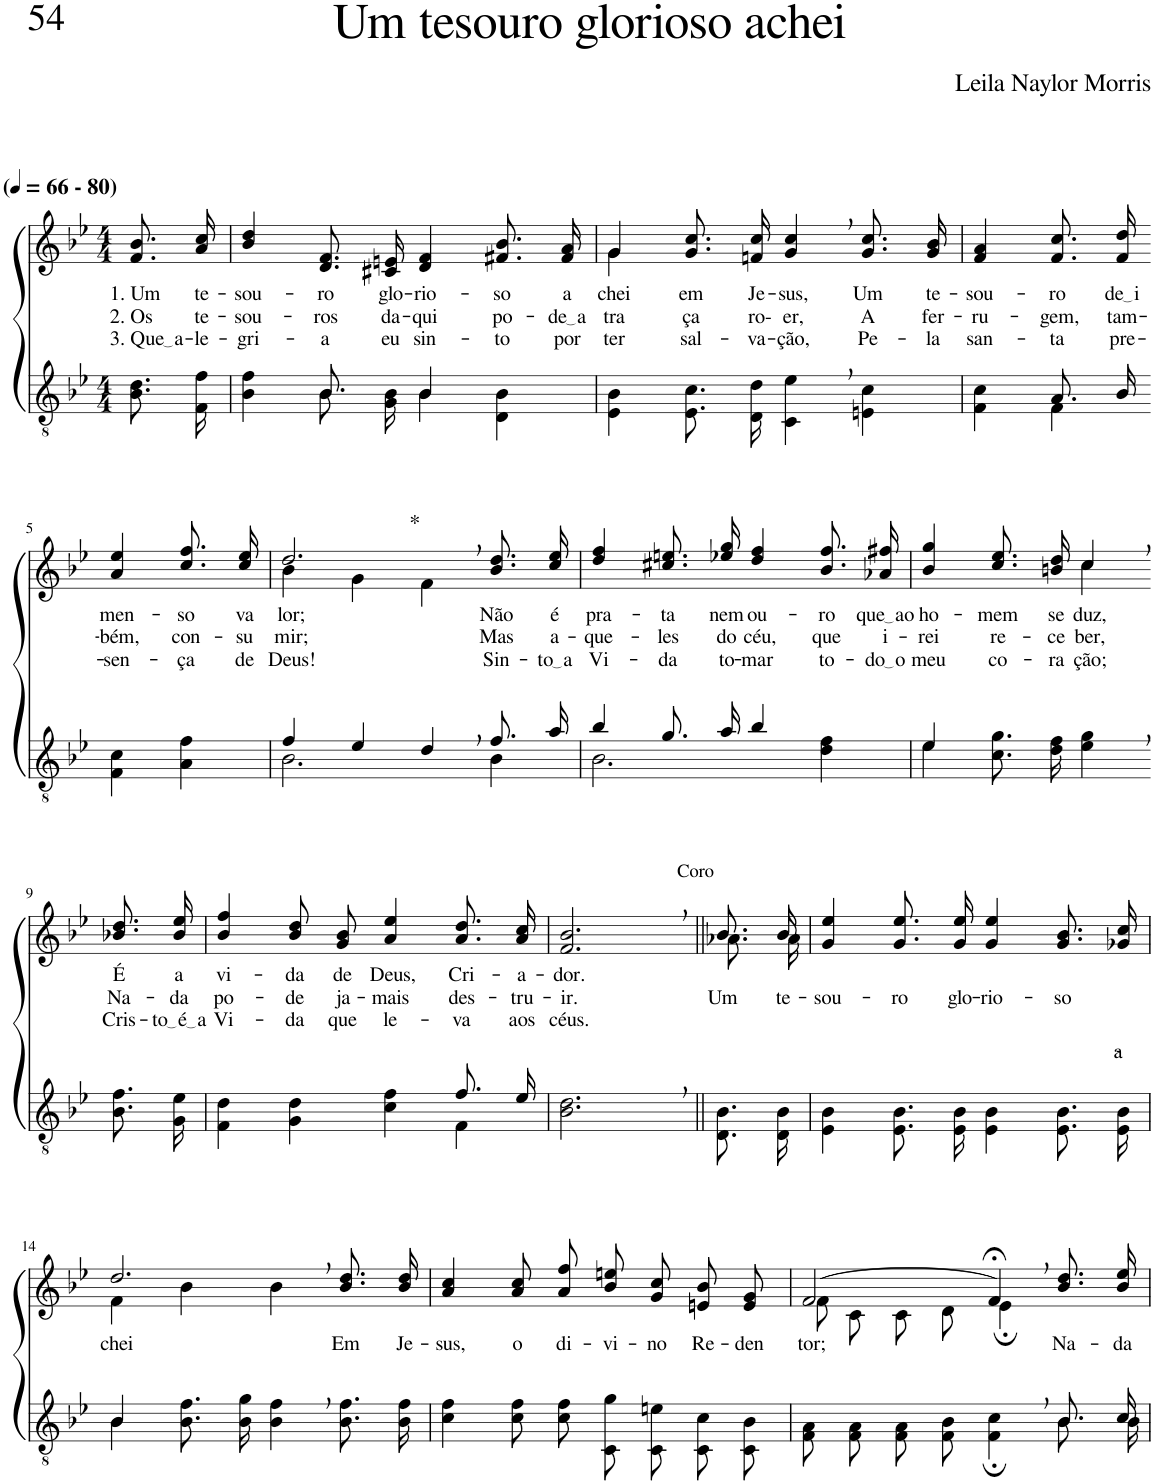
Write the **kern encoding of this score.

**kern	**kern	**text	**text	**text	**harte
*part2	*part1	*part1	*part1	*part1	*part1
*staff2	*staff1	*staff1	*staff1	*staff1	*
*I"Parte III e IV	*I"Parte I e II	*	*	*	*
*clefGv2	*clefG2	*	*	*	*
*Trd3c5	*Trd3c5	*	*	*	*
*k[b-e-]	*k[b-e-]	*	*	*	*
*M4/4	*M4/4	*	*	*	*
*MM66	*MM66	*	*	*	*
=1	=1	=1	=1	=1	=1
!	!LO:TX:a:B:t=(	!	!	!	!
!	!LO:TX:a:B:t=- 80)	!	!	!	!
!	!	!LO:LY:b	!LO:LY:b	!LO:LY:b	!
8.B-\ 8.d\L	8.f/ 8.b-/L	1. Um	2. Os	3. Que a	.
!	!	!LO:LY:b	!LO:LY:b	!LO:LY:b	!
16F\ 16f\Jk	16a/ 16cc/Jk	te-	te-	-le-	.
=2	=2	=2	=2	=2	=2
*^	*	*	*	*	*
!	!	!	!LO:LY:b	!LO:LY:b	!LO:LY:b	!
4ryy	4B-\ 4f\	4b-/ 4dd/	-sou-	-sou-	-gri-	.
!	!	!	!LO:LY:b	!LO:LY:b	!LO:LY:b	!
8.B-/	8.B-\L	8.d/ 8.f/L	-ro	-ros	-a	.
!	!	!	!LO:LY:b	!LO:LY:b	!LO:LY:b	!
16ryy	16G\ 16B-\Jk	16c#X/ 16en/Jk	glo-	da-	eu	.
!	!	!	!LO:LY:b	!LO:LY:b	!LO:LY:b	!
4B-/	4B-\	4d/ 4f/	-rio-	-qui	sin-	.
!	!	!	!LO:LY:b	!LO:LY:b	!LO:LY:b	!
4ryy	4D\ 4B-\	8.f#X/ 8.b-/L	-so	po-	-to	.
!	!	!	!LO:LY:b	!LO:LY:b	!LO:LY:b	!
.	.	16f#/ 16a/Jk	a-	de a	por	.
*v	*v	*	*	*	*	*
=3	=3	=3	=3	=3	=3
*	*^	*	*	*	*
!	!	!	!LO:LY:b	!LO:LY:b	!LO:LY:b	!
4E-\ 4B-\	4g/	4g\	-chei	tra-	ter	.
!	!	!	!LO:LY:b	!LO:LY:b	!LO:LY:b	!
8.E-/ 8.c/L	8.g/ 8.cc/L	2.ryy	em	-ça	sal-	.
!	!	!	!LO:LY:b	!LO:LY:b	!LO:LY:b	!
16D/ 16d/Jk	16fn/ 16cc/Jk	.	Je-	ro-	-va-	.
!	!	!	!LO:LY:b	!LO:LY:b	!LO:LY:b	!
4C\, 4e-\,	4g/, 4cc/,	.	-sus,	er,	-ção,	.
!	!	!	!LO:LY:b	!LO:LY:b	!LO:LY:b	!
4En\ 4c\	8.g/ 8.cc/L	.	Um	A	Pe-	.
!	!	!	!LO:LY:b	!LO:LY:b	!LO:LY:b	!
.	16g/ 16b-/Jk	.	te-	fer-	-la	.
*	*v	*v	*	*	*	*
=4	=4	=4	=4	=4	=4
*^	*	*	*	*	*
!	!	!	!LO:LY:b	!LO:LY:b	!LO:LY:b	!
4ryy	4F\ 4c\	4f/ 4a/	-sou-	-ru-	san-	.
!	!	!	!LO:LY:b	!LO:LY:b	!LO:LY:b	!
8.A/L	4F\	8.f/ 8.cc/L	-ro	-gem,	-ta	.
!	!	!	!LO:LY:b	!LO:LY:b	!LO:LY:b	!
16B-/Jk	.	16f/ 16dd/Jk	de i	tam-	pre-	.
*v	*v	*	*	*	*	*
!!LO:LB:g=z
=5-	=5-	=5-	=5-	=5-	=5-
!	!	!LO:LY:b	!LO:LY:b	!LO:LY:b	!
4F\ 4c\	4a/ 4ee-/	men-	bém,	-sen-	.
!	!	!LO:LY:b	!LO:LY:b	!LO:LY:b	!
4A\ 4f\	8.cc\ 8.ff\L	-so	con-	-ça	.
!	!	!LO:LY:b	!LO:LY:b	!LO:LY:b	!
.	16cc\ 16ee-\Jk	va-	-su-	de	.
=6	=6	=6	=6	=6	=6
*^	*^	*	*	*	*
!	!	!	!	!LO:LY:b	!LO:LY:b	!LO:LY:b	!LO:H:kt=*
4f/	2.B-\	2.dd,/	4b-\	-lor;	-mir;	Deus!	N
4e-/	.	.	4g\	.	.	.	.
4d,/	.	.	4f\	.	.	.	.
!	!	!	!	!LO:LY:b	!LO:LY:b	!LO:LY:b	!
8.f/L	4B-\	8.b-\ 8.dd\L	4ryy	Não	Mas	Sin-	.
!	!	!	!	!LO:LY:b	!LO:LY:b	!LO:LY:b	!
16a/Jk	.	16cc\ 16ee-\Jk	.	é	a-	to a	.
*	*	*v	*v	*	*	*	*
=7	=7	=7	=7	=7	=7	=7
!	!	!	!LO:LY:b	!LO:LY:b	!LO:LY:b	!
4b-/	2.B-\	4dd/ 4ff/	pra-	-que-	Vi-	.
!	!	!	!LO:LY:b	!LO:LY:b	!LO:LY:b	!
8.g/L	.	8.cc#X\ 8.een\L	-ta	-les	-da	.
!	!	!	!LO:LY:b	!LO:LY:b	!LO:LY:b	!
16a/Jk	.	16ee-X\ 16gg\Jk	nem	do	to-	.
!	!	!	!LO:LY:b	!LO:LY:b	!LO:LY:b	!
4b-/	.	4dd/ 4ff/	ou-	céu,	-mar	.
!	!	!	!LO:LY:b	!LO:LY:b	!LO:LY:b	!
4ryy	4d\ 4f\	8.b-\ 8.ff\L	-ro	que	to-	.
!	!	!	!LO:LY:b	!LO:LY:b	!LO:LY:b	!
.	.	16a-X\ 16ff#X\Jk	que ao	i-	do o	.
=8	=8	=8	=8	=8	=8	=8
!	!	!	!LO:LY:b	!LO:LY:b	!LO:LY:b	!
*	*	*^	*	*	*	*
4e-\	4e-/	4b-/ 4gg/	2ryy	ho-	-rei	meu	.
!	!	!	!	!LO:LY:b	!LO:LY:b	!LO:LY:b	!
8.c\ 8.g\L	2ryy	8.cc\ 8.ee-\L	.	-mem	re-	co-	.
!	!	!	!	!LO:LY:b	!LO:LY:b	!LO:LY:b	!
16d\ 16f\Jk	.	16bn\ 16dd\Jk	.	se-	-ce-	-ra-	.
!	!	!	!	!LO:LY:b	!LO:LY:b	!LO:LY:b	!
4e-\, 4g\,	.	4cc,/	4cc\	-duz,	-ber,	-ção;	.
*v	*v	*	*	*	*	*	*
!!LO:LB:g=z
=9-	=9-	=9-	=9-	=9-	=9-	=9-
!	!	!	!LO:LY:b	!LO:LY:b	!LO:LY:b	!
*	*v	*v	*	*	*	*
8.B-\ 8.f\L	8.b-X\ 8.dd\L	É	Na-	Cris-	.
!	!	!LO:LY:b	!LO:LY:b	!LO:LY:b	!
16G\ 16e-\Jk	16b-\ 16ee-\Jk	a	-da	to é a	.
=10	=10	=10	=10	=10	=10
*^	*	*	*	*	*
!	!	!	!LO:LY:b	!LO:LY:b	!LO:LY:b	!
2.ryy	4F\ 4d\	4b-/ 4ff/	vi-	po-	Vi-	.
!	!	!	!LO:LY:b	!LO:LY:b	!LO:LY:b	!
.	4G\ 4d\	8b-\ 8dd\L	-da	-de	-da	.
!	!	!	!LO:LY:b	!LO:LY:b	!LO:LY:b	!
.	.	8g\ 8b-\J	de	ja-	que	.
!	!	!	!LO:LY:b	!LO:LY:b	!LO:LY:b	!
.	4c\ 4f\	4a/ 4ee-/	Deus,	-mais	le-	.
!	!	!	!LO:LY:b	!LO:LY:b	!LO:LY:b	!
8.f/L	4F\	8.a\ 8.dd\L	Cri-	des-	-va	.
!	!	!	!LO:LY:b	!LO:LY:b	!LO:LY:b	!
16e-/Jk	.	16a\ 16cc\Jk	-a-	-tru-	aos	.
*v	*v	*	*	*	*	*
=11	=11	=11	=11	=11	=11
!	!LO:TX:a:t=Coro	!	!	!	!
!	!	!LO:LY:b	!LO:LY:b	!LO:LY:b	!
2.B-\, 2.d\,	2.f/, 2.b-/,	-dor.	-ir.	céus.	.
=12||	=12||	=12||	=12||	=12||	=12||
*	*^	*	*	*	*
!	!	!	!	!LO:LY:b	!	!
8.D/ 8.B-/L	8.b-/L	8.a-X\L	.	Um	.	.
!	!	!	!	!LO:LY:b	!	!
16D/ 16B-/Jk	16b-/Jk	16a-\Jk	.	te-	.	.
=13	=13	=13	=13	=13	=13	=13
!	!	!	!	!LO:LY:b	!	!
*	*v	*v	*	*	*	*
4E-\ 4B-\	4g/ 4ee-/	.	-sou-	.	.
!	!	!	!LO:LY:b	!	!
8.E-/ 8.B-/L	8.g\ 8.ee-\L	.	-ro	.	.
!	!	!	!LO:LY:b	!	!
16E-/ 16B-/Jk	16g\ 16ee-\Jk	.	glo-	.	.
!	!	!	!LO:LY:b	!	!
4E-\ 4B-\	4g/ 4ee-/	.	-rio-	.	.
!	!	!	!LO:LY:b	!	!
8.E-/ 8.B-/L	8.g/ 8.b-/L	.	-so	.	.
!	!	!	!LO:LY:b	!	!
16E-/ 16B-/Jk	16g-X/ 16cc/Jk	.	a-	.	.
!!LO:LB:g=z
=14	=14	=14	=14	=14	=14
*^	*^	*	*	*	*
!	!	!	!	!LO:LY:b	!	!	!
4B-\	4B-/	2.dd,/	4f\	chei	.	.	.
8.B-\ 8.f\L	2.ryy	.	4b-\	.	.	.	.
16B-\ 16g\Jk	.	.	.	.	.	.	.
4B-\, 4f\,	.	.	4b-\	.	.	.	.
!	!	!	!	!LO:LY:b	!	!	!
8.B-\ 8.f\L	.	8.b-\ 8.dd\L	4ryy	Em	.	.	.
!	!	!	!	!LO:LY:b	!	!	!
16B-\ 16f\Jk	.	16b-\ 16dd\Jk	.	Je-	.	.	.
*v	*v	*	*	*	*	*	*
*	*v	*v	*	*	*	*
=15	=15	=15	=15	=15	=15
!	!	!LO:LY:b	!	!	!
4c\ 4f\	4a/ 4cc/	-sus,	.	.	.
!	!	!LO:LY:b	!	!	!
8c\ 8f\L	8a\ 8cc\L	o	.	.	.
!	!	!LO:LY:b	!	!	!
8c\ 8f\J	8a\ 8ff\J	di-	.	.	.
!	!	!LO:LY:b	!	!	!
8C/ 8g/L	8b-\ 8een\L	-vi-	.	.	.
!	!	!LO:LY:b	!	!	!
8C/ 8en/J	8g\ 8cc\J	-no	.	.	.
!	!	!LO:LY:b	!	!	!
8C/ 8c/L	8en/ 8b-/L	Re-	.	.	.
!	!	!LO:LY:b	!	!	!
8C/ 8B-/J	8e/ 8g/J	-den-	.	.	.
=16	=16	=16	=16	=16	=16
*^	*^	*	*	*	*
!	!	!	!	!LO:LY:b	!	!	!
8F/ 8A/L	2.ryy	[2f/	8f\L	-tor;	.	.	.
8F/ 8A/J	.	.	8c\J	.	.	.	.
8F/ 8A/L	.	.	8c\L	.	.	.	.
8F/ 8B-/J	.	.	8d\J	.	.	.	.
4F\;, 4c\;,	.	4f;<,/]	4e-;\	.	.	.	.
!	!	!	!	!LO:LY:b	!	!	!
8.B-/L	8.B-\L	8.b-\ 8.dd\L	4ryy	Na-	.	.	.
!	!	!	!	!LO:LY:b	!	!	!
16c/Jk	16B-\Jk	16b-\ 16ee-\Jk	.	-da	.	.	.
*v	*v	*	*	*	*	*	*
*	*v	*v	*	*	*	*
=	=	=	=	=	=
*-	*-	*-	*-	*-	*-
